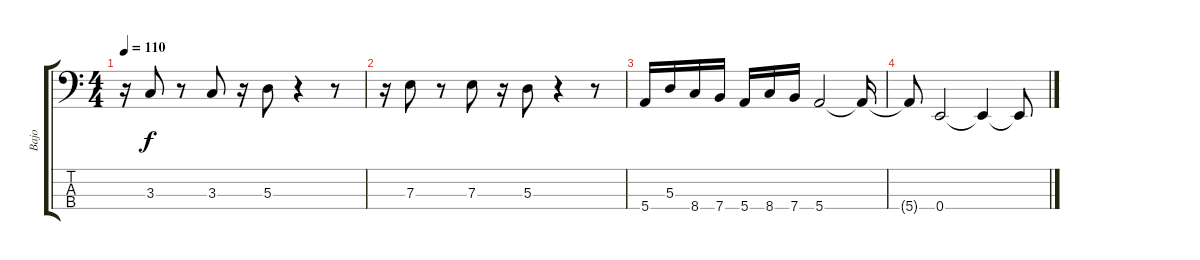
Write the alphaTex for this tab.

\track ("Bajo" "Bajo") {instrument electricbasspick}
\staff {score tabs}
\tuning (G2 D2 A1 E1) {hide}
\ts (4 4)
\tempo 110
\clef f4
\ks c
r.16{dy f} 3.3.8 r.8 3.3.8 r.16 5.3.8 r.4 r.8 |
r.16 7.3.8 r.8 7.3.8 r.16 5.3.8 r.4 r.8 |
5.4.16 5.3.16 8.4.16 7.4.16 5.4.16 8.4.16 7.4.16 5.4.2 5.4{t}.16 |
5.4{t}.8 0.4.2 0.4{t}.4 0.4{t}.8
